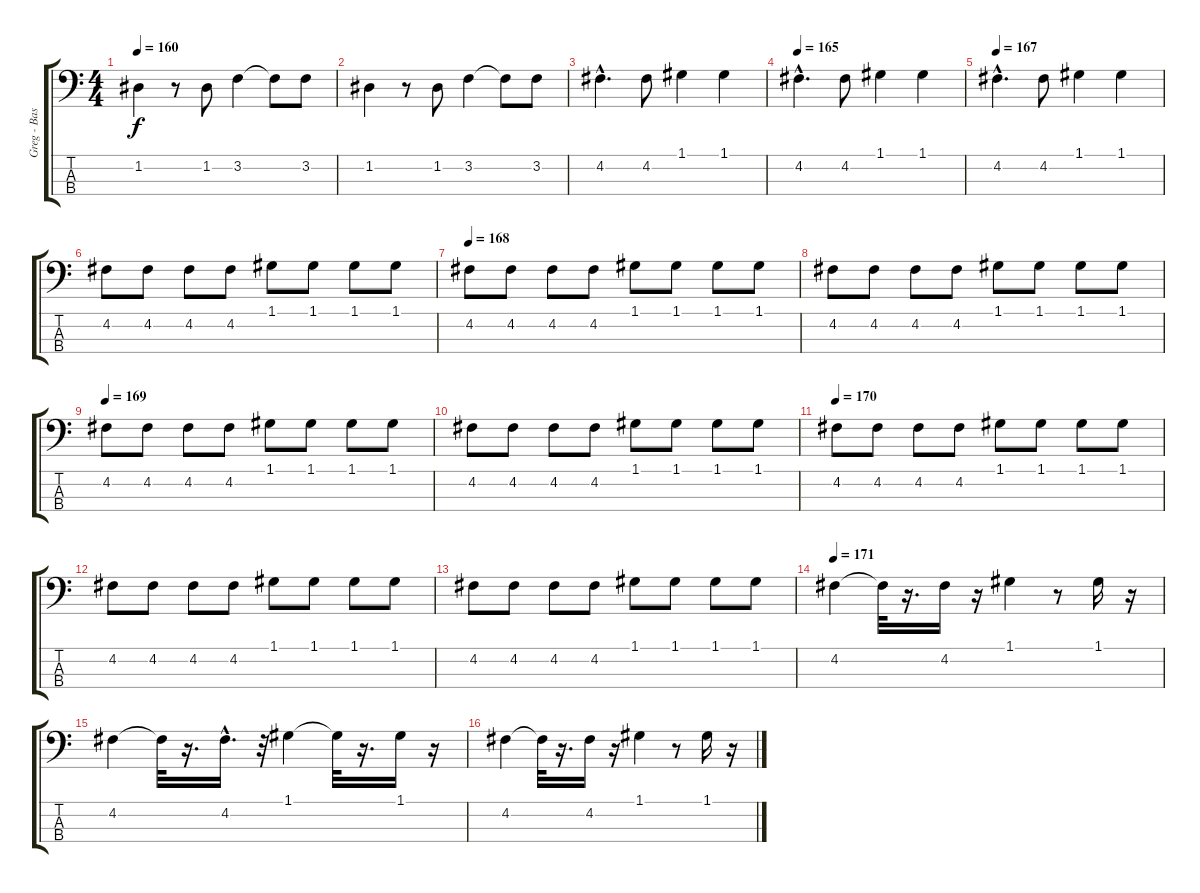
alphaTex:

\track ("Greg - Bass" "Greg - Bas") {instrument electricbasspick}
\staff {score tabs}
\tuning (G2 D2 A1 E1) {hide}
\ts (4 4)
\tempo 158
\tempo 160
\clef f4
\ks c
1.2.4{dy f} r.8 1.2.8 3.2.4 3.2{t}.8 3.2.8 |
1.2.4 r.8 1.2.8 3.2.4 3.2{t}.8 3.2.8 |
4.2{hac}.4{d} 4.2.8 1.1.4 1.1.4 |
\tempo 166
\tempo 165
4.2{hac}.4{d} 4.2.8 1.1.4 1.1.4 |
\tempo 167
4.2{hac}.4{d} 4.2.8 1.1.4 1.1.4 |
4.2.8 4.2.8 4.2.8 4.2.8 1.1.8 1.1.8 1.1.8 1.1.8 |
\tempo 168
4.2.8 4.2.8 4.2.8 4.2.8 1.1.8 1.1.8 1.1.8 1.1.8 |
4.2.8 4.2.8 4.2.8 4.2.8 1.1.8 1.1.8 1.1.8 1.1.8 |
\tempo 169
4.2.8 4.2.8 4.2.8 4.2.8 1.1.8 1.1.8 1.1.8 1.1.8 |
4.2.8 4.2.8 4.2.8 4.2.8 1.1.8 1.1.8 1.1.8 1.1.8 |
\tempo 170
4.2.8 4.2.8 4.2.8 4.2.8 1.1.8 1.1.8 1.1.8 1.1.8 |
4.2.8 4.2.8 4.2.8 4.2.8 1.1.8 1.1.8 1.1.8 1.1.8 |
4.2.8 4.2.8 4.2.8 4.2.8 1.1.8 1.1.8 1.1.8 1.1.8 |
\tempo 171
4.2.4 4.2{t}.32 r.16{d} 4.2.16 r.16 1.1.4 r.8 1.1.16 r.16 |
4.2.4 4.2{t}.32 r.16{d} 4.2{hac}.16{d} r.32 1.1.4 1.1{t}.32 r.16{d} 1.1.16 r.16 |
4.2.4 4.2{t}.32 r.16{d} 4.2.16 r.16 1.1.4 r.8 1.1.16 r.16
